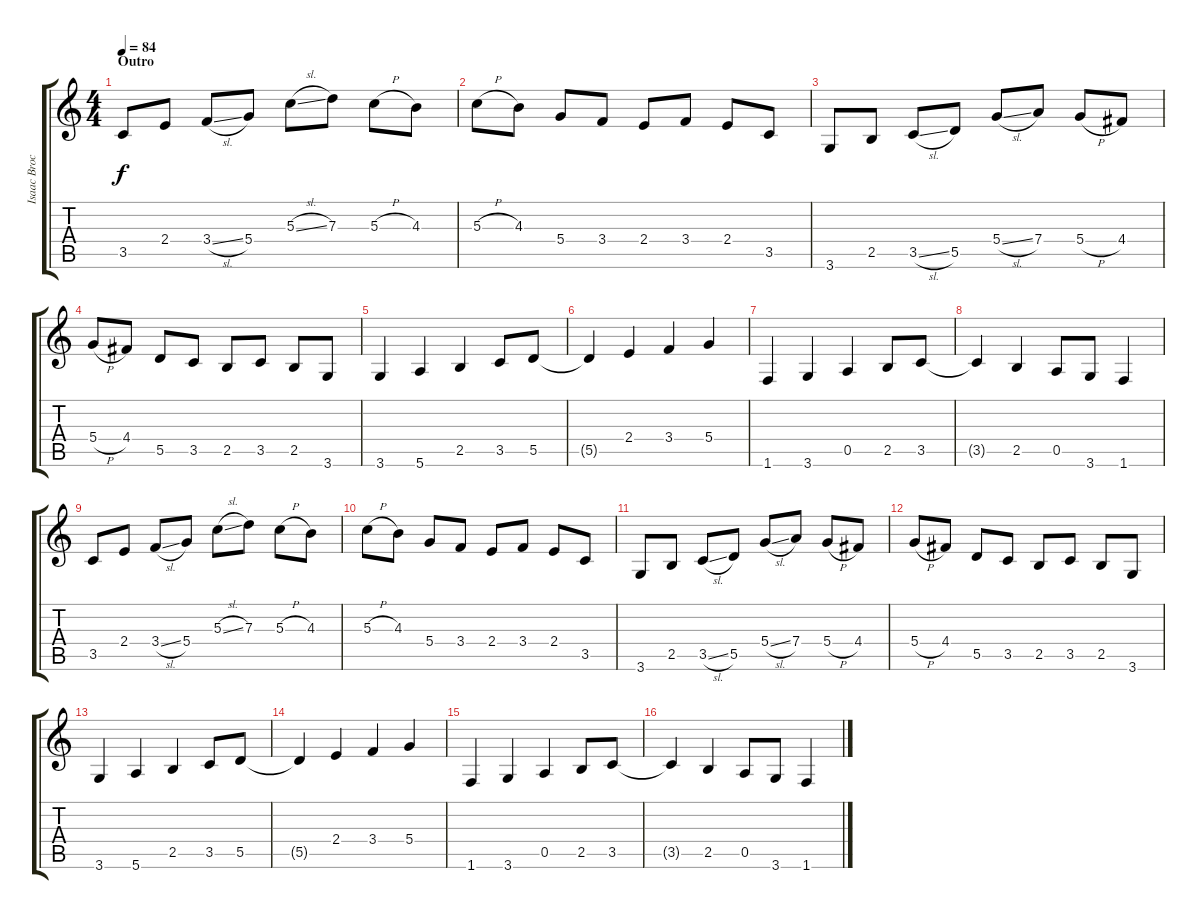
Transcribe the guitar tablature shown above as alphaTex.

\track ("Isaac Brock" "Isaac Broc") {instrument electricguitarclean}
\staff {score tabs}
\tuning (E4 B3 G3 D3 A2 E2) {hide}
\ts (4 4)
\section ("" "Outro")
\tempo 84
\clef g2
\ks c
3.5.8{dy f} 2.4.8 3.4{sl}.8 5.4.8 5.3{sl}.8 7.3.8 5.3{h}.8 4.3.8 |
5.3{h}.8 4.3.8 5.4.8 3.4.8 2.4.8 3.4.8 2.4.8 3.5.8 |
3.6.8 2.5.8 3.5{sl}.8 5.5.8 5.4{sl}.8 7.4.8 5.4{h}.8 4.4.8 |
5.4{h}.8 4.4.8 5.5.8 3.5.8 2.5.8 3.5.8 2.5.8 3.6.8 |
3.6.4 5.6.4 2.5.4 3.5.8 5.5.8 |
5.5{t}.4 2.4.4 3.4.4 5.4.4 |
1.6.4 3.6.4 0.5.4 2.5.8 3.5.8 |
3.5{t}.4 2.5.4 0.5.8 3.6.8 1.6.4 |
3.5.8 2.4.8 3.4{sl}.8 5.4.8 5.3{sl}.8 7.3.8 5.3{h}.8 4.3.8 |
5.3{h}.8 4.3.8 5.4.8 3.4.8 2.4.8 3.4.8 2.4.8 3.5.8 |
3.6.8 2.5.8 3.5{sl}.8 5.5.8 5.4{sl}.8 7.4.8 5.4{h}.8 4.4.8 |
5.4{h}.8 4.4.8 5.5.8 3.5.8 2.5.8 3.5.8 2.5.8 3.6.8 |
3.6.4 5.6.4 2.5.4 3.5.8 5.5.8 |
5.5{t}.4 2.4.4 3.4.4 5.4.4 |
1.6.4 3.6.4 0.5.4 2.5.8 3.5.8 |
3.5{t}.4 2.5.4 0.5.8 3.6.8 1.6.4
